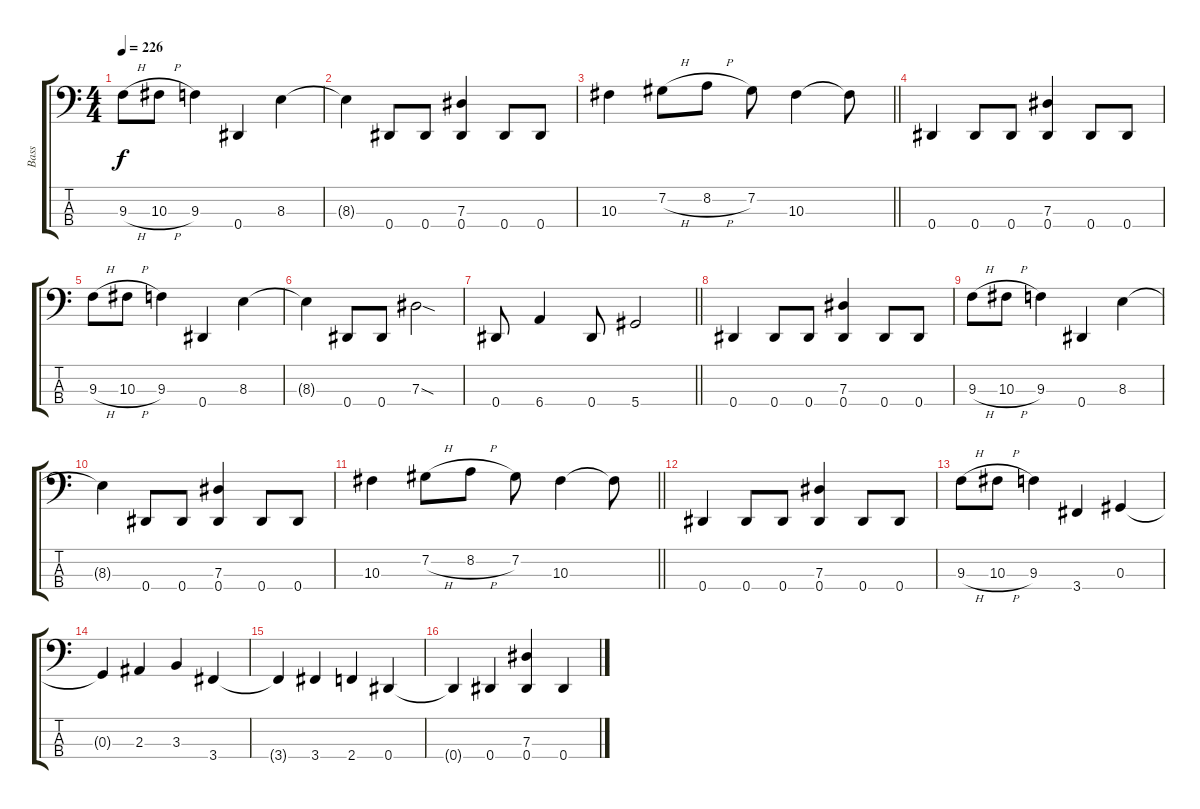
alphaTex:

\track ("Bass" "Bass") {instrument electricbassfinger}
\staff {score tabs}
\tuning (Gb2 Db2 Ab1 Eb1) {hide}
\ts (4 4)
\tempo 226
\clef f4
\ks c
9.3{h}.8{dy f} 10.3{h}.8 9.3.4 0.4.4 8.3.4 |
8.3{t}.4 0.4.8 0.4.8 (7.3 0.4).4 0.4.8 0.4.8 |
\barLineRight lightlight
10.3.4 7.2{h}.8 8.2{h}.8 7.2.8 10.3.4 10.3{t}.8 |
0.4.4 0.4.8 0.4.8 (7.3 0.4).4 0.4.8 0.4.8 |
9.3{h}.8 10.3{h}.8 9.3.4 0.4.4 8.3.4 |
8.3{t}.4 0.4.8 0.4.8 7.3{sod}.2 |
\barLineRight lightlight
0.4.8 6.4.4 0.4.8 5.4.2 |
0.4.4 0.4.8 0.4.8 (7.3 0.4).4 0.4.8 0.4.8 |
9.3{h}.8 10.3{h}.8 9.3.4 0.4.4 8.3.4 |
8.3{t}.4 0.4.8 0.4.8 (7.3 0.4).4 0.4.8 0.4.8 |
\barLineRight lightlight
10.3.4 7.2{h}.8 8.2{h}.8 7.2.8 10.3.4 10.3{t}.8 |
0.4.4 0.4.8 0.4.8 (7.3 0.4).4 0.4.8 0.4.8 |
9.3{h}.8 10.3{h}.8 9.3.4 3.4.4 0.3.4 |
0.3{t}.4 2.3.4 3.3.4 3.4.4 |
3.4{t}.4 3.4.4 2.4.4 0.4.4 |
0.4{t}.4 0.4.4 (7.3 0.4).4 0.4.4
